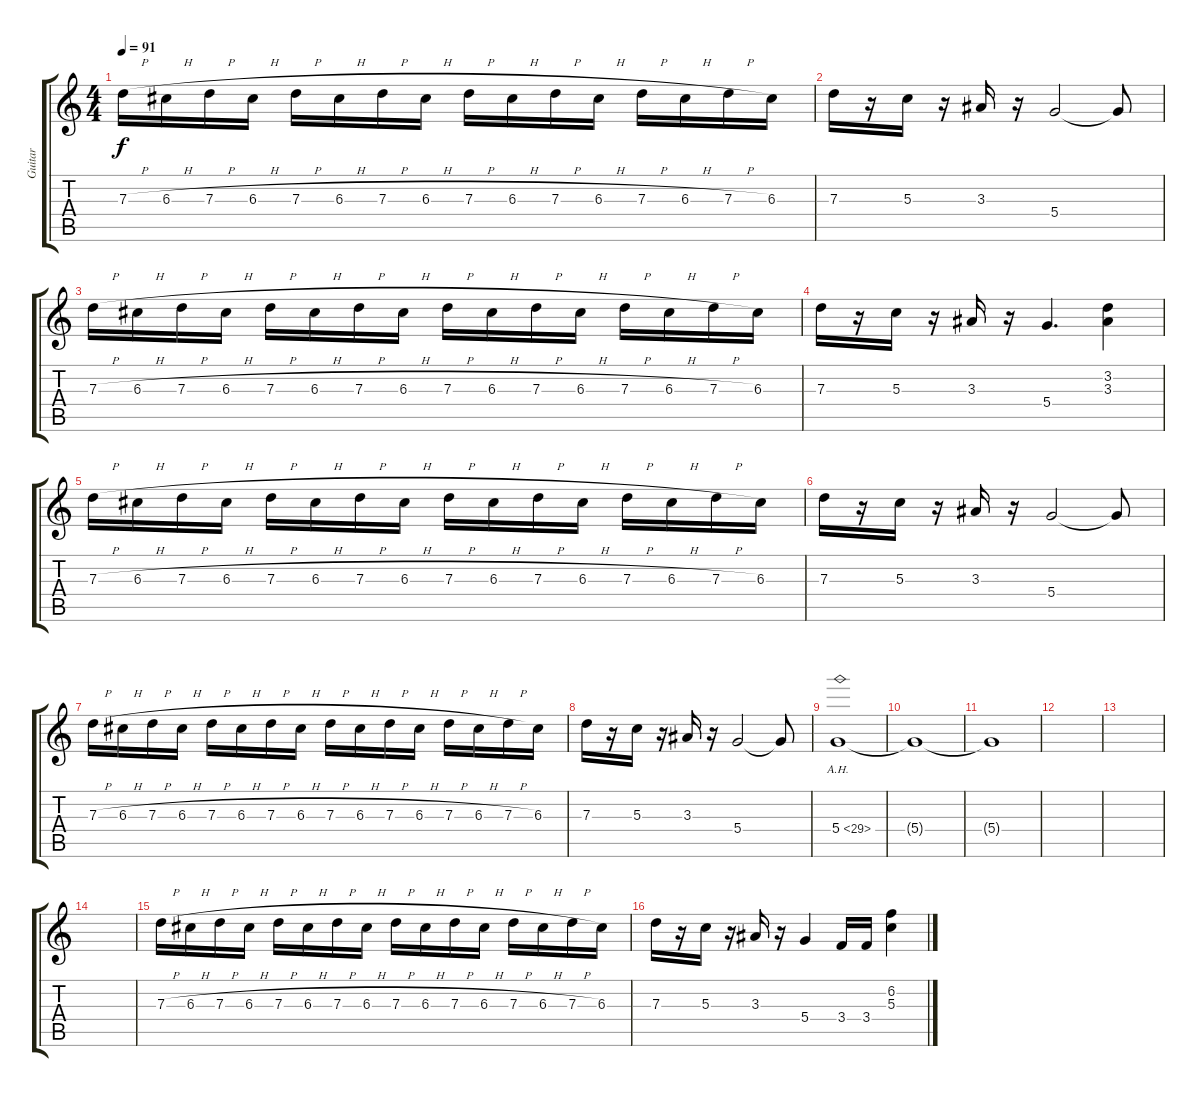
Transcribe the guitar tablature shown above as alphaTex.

\track ("Guitar" "Guitar") {instrument distortionguitar}
\staff {score tabs}
\tuning (E4 B3 G3 D3 A2 E2) {hide}
\ts (4 4)
\tempo 91
\clef g2
\ks c
7.3{h}.16{dy f volume 13} 6.3{h}.16 7.3{h}.16 6.3{h}.16 7.3{h}.16 6.3{h}.16 7.3{h}.16 6.3{h}.16 7.3{h}.16 6.3{h}.16 7.3{h}.16 6.3{h}.16 7.3{h}.16 6.3{h}.16 7.3{h}.16 6.3.16 |
7.3.16 r.16 5.3.16 r.16 3.3.16 r.16 5.4.2 5.4{t}.8 |
7.3{h}.16 6.3{h}.16 7.3{h}.16 6.3{h}.16 7.3{h}.16 6.3{h}.16 7.3{h}.16 6.3{h}.16 7.3{h}.16 6.3{h}.16 7.3{h}.16 6.3{h}.16 7.3{h}.16 6.3{h}.16 7.3{h}.16 6.3.16 |
7.3.16 r.16 5.3.16 r.16 3.3.16 r.16 5.4.4{d} (3.2 3.3).4 |
7.3{h}.16 6.3{h}.16 7.3{h}.16 6.3{h}.16 7.3{h}.16 6.3{h}.16 7.3{h}.16 6.3{h}.16 7.3{h}.16 6.3{h}.16 7.3{h}.16 6.3{h}.16 7.3{h}.16 6.3{h}.16 7.3{h}.16 6.3.16 |
7.3.16 r.16 5.3.16 r.16 3.3.16 r.16 5.4.2 5.4{t}.8 |
7.3{h}.16 6.3{h}.16 7.3{h}.16 6.3{h}.16 7.3{h}.16 6.3{h}.16 7.3{h}.16 6.3{h}.16 7.3{h}.16 6.3{h}.16 7.3{h}.16 6.3{h}.16 7.3{h}.16 6.3{h}.16 7.3{h}.16 6.3.16 |
7.3.16 r.16 5.3.16 r.16 3.3.16 r.16 5.4.2 5.4{t}.8 |
5.4{ah 24}.1{volume 0} |
5.4{t}.1 |
5.4{t}.1 |
|
|
|
7.3{h}.16{volume 10} 6.3{h}.16 7.3{h}.16 6.3{h}.16 7.3{h}.16 6.3{h}.16 7.3{h}.16 6.3{h}.16 7.3{h}.16 6.3{h}.16 7.3{h}.16 6.3{h}.16 7.3{h}.16 6.3{h}.16 7.3{h}.16 6.3.16 |
7.3.16 r.16 5.3.16 r.16 3.3.16 r.16 5.4.4 3.4.16 3.4.16 (6.2 5.3).4
